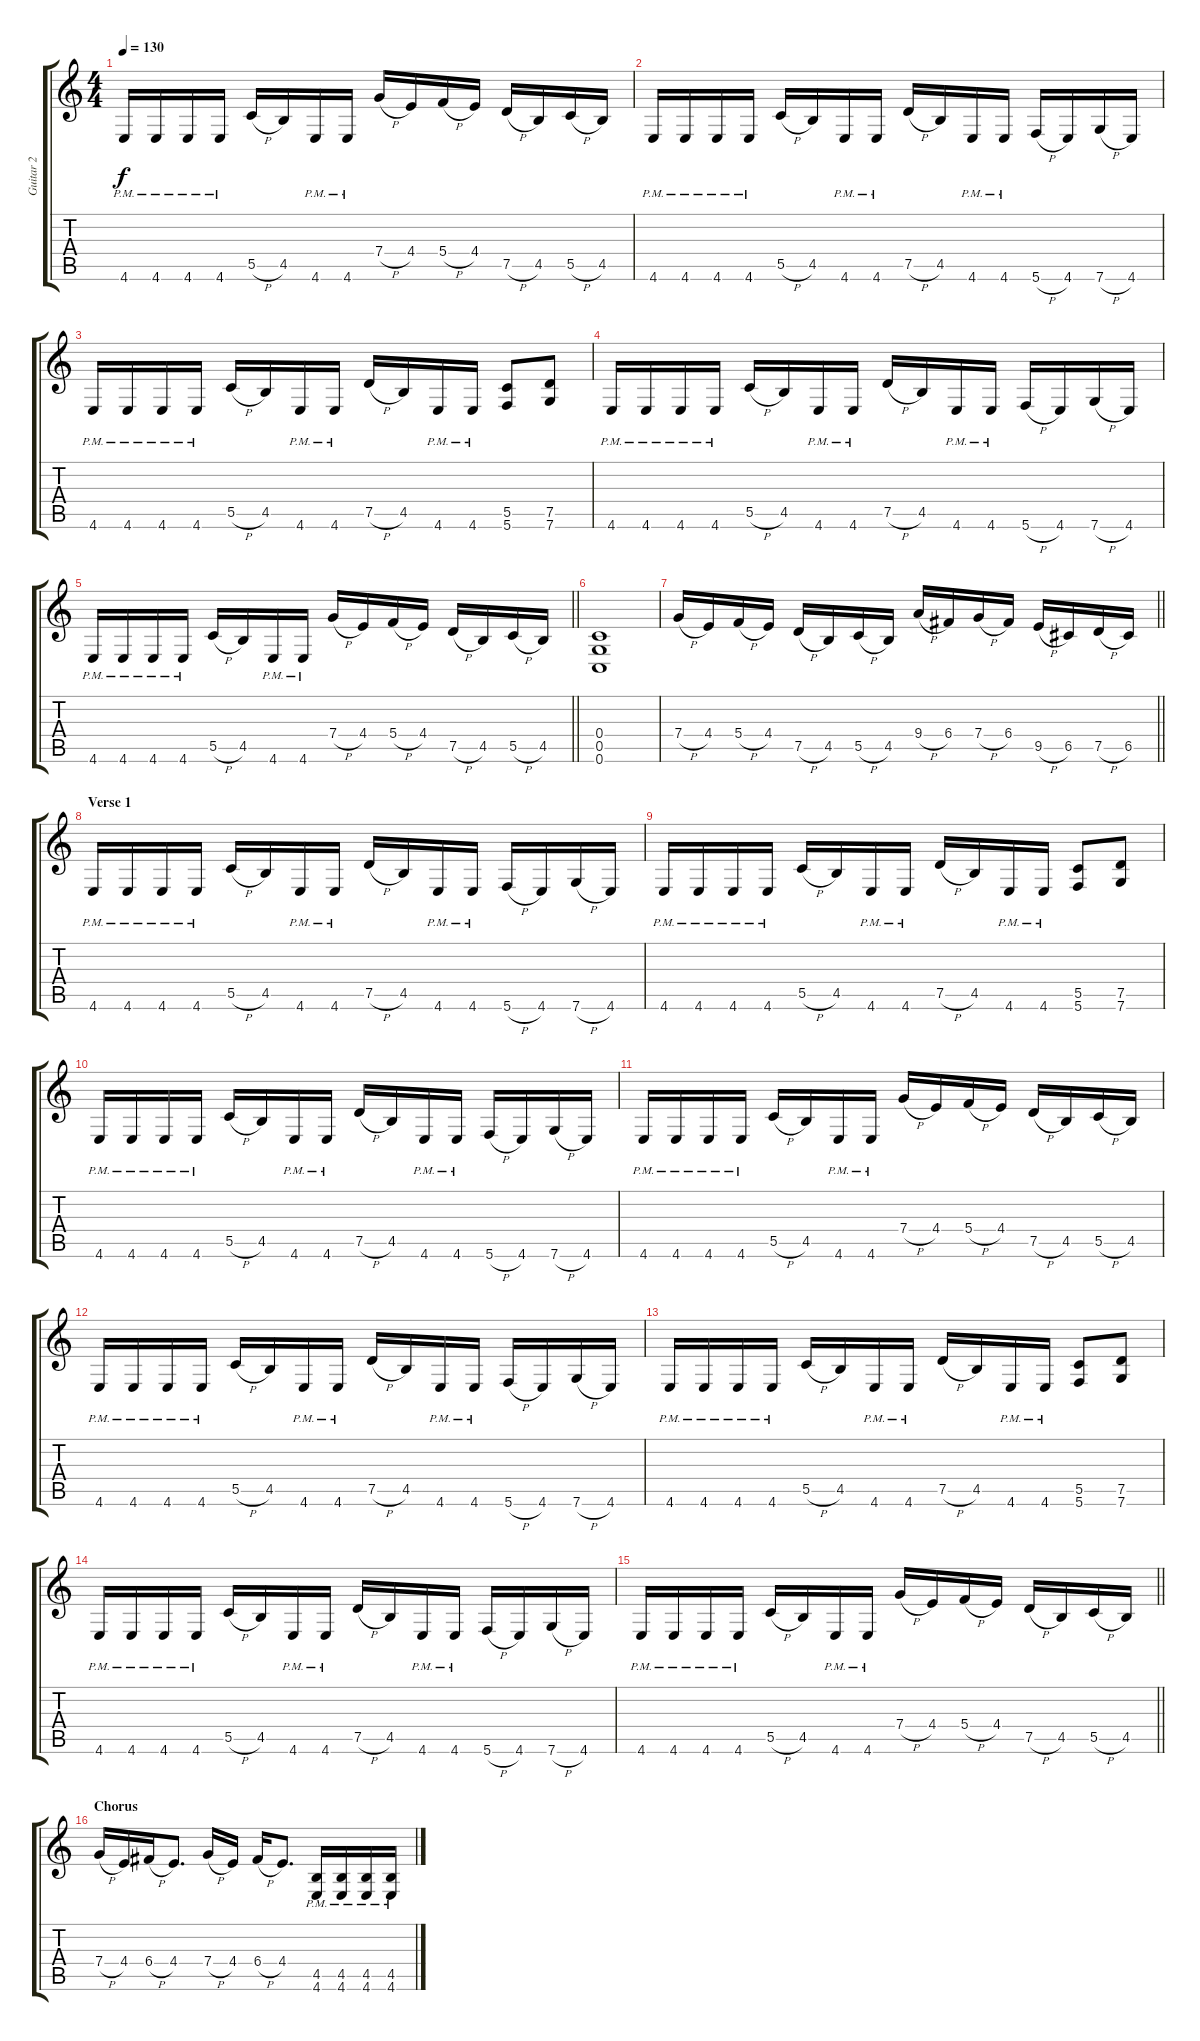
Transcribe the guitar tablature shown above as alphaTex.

\track ("Guitar 2" "Guitar 2") {instrument distortionguitar}
\staff {score tabs}
\tuning (D4 A3 F3 C3 G2 C2) {hide}
\ts (4 4)
\tempo 130
\clef g2
\ks c
4.6{pm}.16{dy f} 4.6{pm}.16 4.6{pm}.16 4.6{pm}.16 5.5{h}.16 4.5.16 4.6{pm}.16 4.6{pm}.16 7.4{h}.16 4.4.16 5.4{h}.16 4.4.16 7.5{h}.16 4.5.16 5.5{h}.16 4.5.16 |
4.6{pm}.16 4.6{pm}.16 4.6{pm}.16 4.6{pm}.16 5.5{h}.16 4.5.16 4.6{pm}.16 4.6{pm}.16 7.5{h}.16 4.5.16 4.6{pm}.16 4.6{pm}.16 5.6{h}.16 4.6.16 7.6{h}.16 4.6.16 |
4.6{pm}.16 4.6{pm}.16 4.6{pm}.16 4.6{pm}.16 5.5{h}.16 4.5.16 4.6{pm}.16 4.6{pm}.16 7.5{h}.16 4.5.16 4.6{pm}.16 4.6{pm}.16 (5.5 5.6).8 (7.5 7.6).8 |
4.6{pm}.16 4.6{pm}.16 4.6{pm}.16 4.6{pm}.16 5.5{h}.16 4.5.16 4.6{pm}.16 4.6{pm}.16 7.5{h}.16 4.5.16 4.6{pm}.16 4.6{pm}.16 5.6{h}.16 4.6.16 7.6{h}.16 4.6.16 |
\barLineRight lightlight
4.6{pm}.16 4.6{pm}.16 4.6{pm}.16 4.6{pm}.16 5.5{h}.16 4.5.16 4.6{pm}.16 4.6{pm}.16 7.4{h}.16 4.4.16 5.4{h}.16 4.4.16 7.5{h}.16 4.5.16 5.5{h}.16 4.5.16 |
(0.4 0.5 0.6).1 |
\barLineRight lightlight
7.4{h}.16 4.4.16 5.4{h}.16 4.4.16 7.5{h}.16 4.5.16 5.5{h}.16 4.5.16 9.4{h}.16 6.4.16 7.4{h}.16 6.4.16 9.5{h}.16 6.5.16 7.5{h}.16 6.5.16 |
\section ("" "Verse 1")
4.6{pm}.16 4.6{pm}.16 4.6{pm}.16 4.6{pm}.16 5.5{h}.16 4.5.16 4.6{pm}.16 4.6{pm}.16 7.5{h}.16 4.5.16 4.6{pm}.16 4.6{pm}.16 5.6{h}.16 4.6.16 7.6{h}.16 4.6.16 |
4.6{pm}.16 4.6{pm}.16 4.6{pm}.16 4.6{pm}.16 5.5{h}.16 4.5.16 4.6{pm}.16 4.6{pm}.16 7.5{h}.16 4.5.16 4.6{pm}.16 4.6{pm}.16 (5.5 5.6).8 (7.5 7.6).8 |
4.6{pm}.16 4.6{pm}.16 4.6{pm}.16 4.6{pm}.16 5.5{h}.16 4.5.16 4.6{pm}.16 4.6{pm}.16 7.5{h}.16 4.5.16 4.6{pm}.16 4.6{pm}.16 5.6{h}.16 4.6.16 7.6{h}.16 4.6.16 |
4.6{pm}.16 4.6{pm}.16 4.6{pm}.16 4.6{pm}.16 5.5{h}.16 4.5.16 4.6{pm}.16 4.6{pm}.16 7.4{h}.16 4.4.16 5.4{h}.16 4.4.16 7.5{h}.16 4.5.16 5.5{h}.16 4.5.16 |
4.6{pm}.16 4.6{pm}.16 4.6{pm}.16 4.6{pm}.16 5.5{h}.16 4.5.16 4.6{pm}.16 4.6{pm}.16 7.5{h}.16 4.5.16 4.6{pm}.16 4.6{pm}.16 5.6{h}.16 4.6.16 7.6{h}.16 4.6.16 |
4.6{pm}.16 4.6{pm}.16 4.6{pm}.16 4.6{pm}.16 5.5{h}.16 4.5.16 4.6{pm}.16 4.6{pm}.16 7.5{h}.16 4.5.16 4.6{pm}.16 4.6{pm}.16 (5.5 5.6).8 (7.5 7.6).8 |
4.6{pm}.16 4.6{pm}.16 4.6{pm}.16 4.6{pm}.16 5.5{h}.16 4.5.16 4.6{pm}.16 4.6{pm}.16 7.5{h}.16 4.5.16 4.6{pm}.16 4.6{pm}.16 5.6{h}.16 4.6.16 7.6{h}.16 4.6.16 |
\barLineRight lightlight
4.6{pm}.16 4.6{pm}.16 4.6{pm}.16 4.6{pm}.16 5.5{h}.16 4.5.16 4.6{pm}.16 4.6{pm}.16 7.4{h}.16 4.4.16 5.4{h}.16 4.4.16 7.5{h}.16 4.5.16 5.5{h}.16 4.5.16 |
\section ("" "Chorus")
7.4{h}.16 4.4.16 6.4{h}.16 4.4.8{d} 7.4{h}.16 4.4.16 6.4{h}.16 4.4.8{d} (4.5{pm} 4.6{pm}).16 (4.5{pm} 4.6{pm}).16 (4.5{pm} 4.6{pm}).16 (4.5{pm} 4.6{pm}).16
